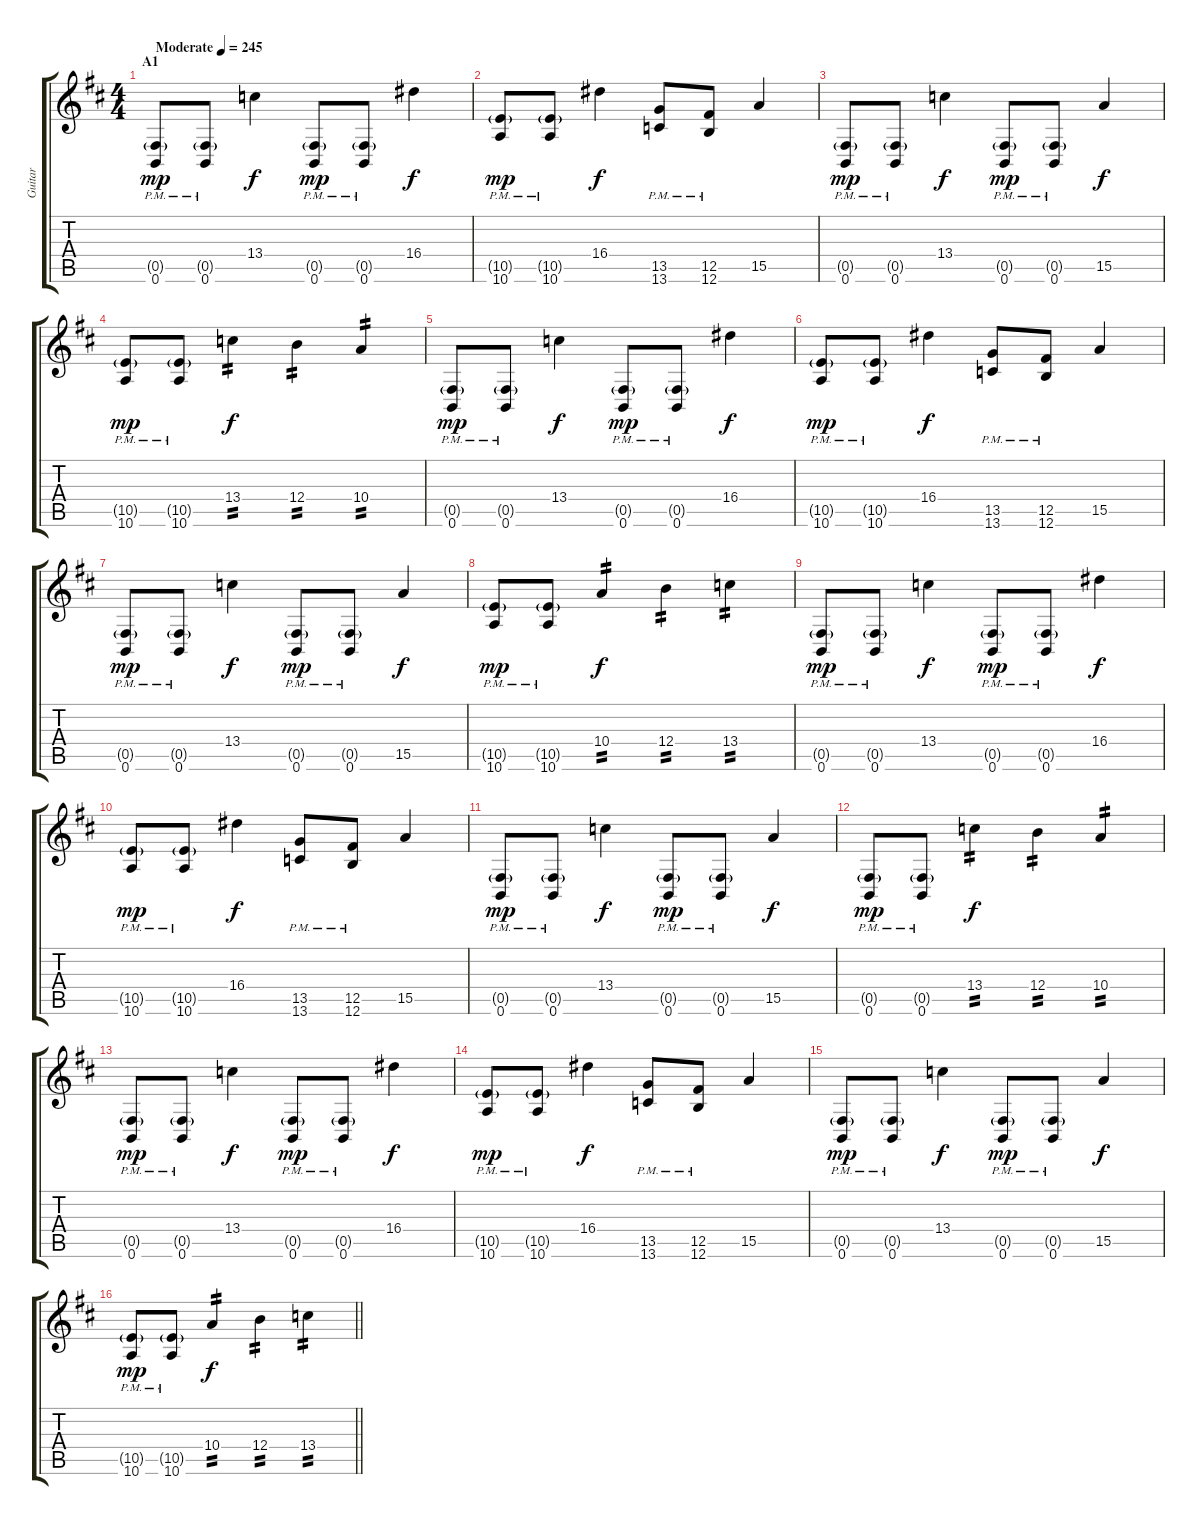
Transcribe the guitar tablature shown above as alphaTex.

\track ("Guitar" "Guitar") {instrument distortionguitar}
\staff {score tabs}
\tuning (Db4 Ab3 E3 B2 Gb2 B1) {hide}
\ts (4 4)
\section ("" "A1")
\tempo (245 "Moderate")
\clef g2
\ks bminor
(0.5{g pm} 0.6{pm}).8{dy mp instrument distortionguitar} (0.5{g pm} 0.6{pm}).8 13.4.4{dy f} (0.5{g pm} 0.6{pm}).8{dy mp} (0.5{g pm} 0.6{pm}).8 16.4.4{dy f} |
(10.5{g pm} 10.6{pm}).8{dy mp} (10.5{g pm} 10.6{pm}).8 16.4.4{dy f} (13.5{pm} 13.6{pm}).8 (12.5{pm} 12.6{pm}).8 15.5.4 |
(0.5{g pm} 0.6).8{dy mp} (0.5{g pm} 0.6).8 13.4.4{dy f} (0.5{g pm} 0.6).8{dy mp} (0.5{g pm} 0.6).8 15.5.4{dy f} |
(10.5{g pm} 10.6{pm}).8{dy mp} (10.5{g pm} 10.6{pm}).8 13.4.4{tp 2 dy f} 12.4.4{tp 2} 10.4.4{tp 2} |
(0.5{g pm} 0.6{pm}).8{dy mp} (0.5{g pm} 0.6{pm}).8 13.4.4{dy f} (0.5{g pm} 0.6{pm}).8{dy mp} (0.5{g pm} 0.6{pm}).8 16.4.4{dy f} |
(10.5{g pm} 10.6{pm}).8{dy mp} (10.5{g pm} 10.6{pm}).8 16.4.4{dy f} (13.5{pm} 13.6{pm}).8 (12.5{pm} 12.6{pm}).8 15.5.4 |
(0.5{g pm} 0.6).8{dy mp} (0.5{g pm} 0.6).8 13.4.4{dy f} (0.5{g pm} 0.6).8{dy mp} (0.5{g pm} 0.6).8 15.5.4{dy f} |
(10.5{g pm} 10.6{pm}).8{dy mp} (10.5{g pm} 10.6{pm}).8 10.4.4{tp 2 dy f} 12.4.4{tp 2} 13.4.4{tp 2} |
(0.5{g pm} 0.6{pm}).8{dy mp} (0.5{g pm} 0.6{pm}).8 13.4.4{dy f} (0.5{g pm} 0.6{pm}).8{dy mp} (0.5{g pm} 0.6{pm}).8 16.4.4{dy f} |
(10.5{g pm} 10.6{pm}).8{dy mp} (10.5{g pm} 10.6{pm}).8 16.4.4{dy f} (13.5{pm} 13.6{pm}).8 (12.5{pm} 12.6{pm}).8 15.5.4 |
(0.5{g pm} 0.6).8{dy mp} (0.5{g pm} 0.6).8 13.4.4{dy f} (0.5{g pm} 0.6).8{dy mp} (0.5{g pm} 0.6).8 15.5.4{dy f} |
(0.5{g pm} 0.6{pm}).8{dy mp} (0.5{g pm} 0.6{pm}).8 13.4.4{tp 2 dy f} 12.4.4{tp 2} 10.4.4{tp 2} |
(0.5{g pm} 0.6{pm}).8{dy mp} (0.5{g pm} 0.6{pm}).8 13.4.4{dy f} (0.5{g pm} 0.6{pm}).8{dy mp} (0.5{g pm} 0.6{pm}).8 16.4.4{dy f} |
(10.5{g pm} 10.6{pm}).8{dy mp} (10.5{g pm} 10.6{pm}).8 16.4.4{dy f} (13.5{pm} 13.6{pm}).8 (12.5{pm} 12.6{pm}).8 15.5.4 |
(0.5{g pm} 0.6).8{dy mp} (0.5{g pm} 0.6).8 13.4.4{dy f} (0.5{g pm} 0.6).8{dy mp} (0.5{g pm} 0.6).8 15.5.4{dy f} |
\barLineRight lightlight
(10.5{g pm} 10.6{pm}).8{dy mp} (10.5{g pm} 10.6{pm}).8 10.4.4{tp 2 dy f} 12.4.4{tp 2} 13.4.4{tp 2}
